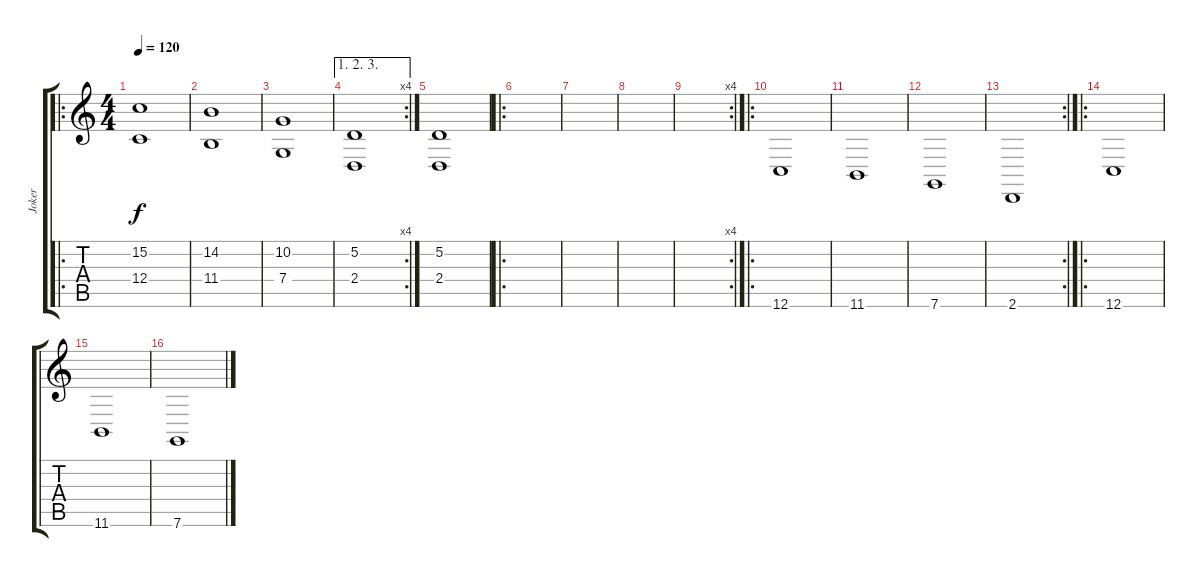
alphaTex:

\track ("Joker" "Joker") {instrument stringensemble2}
\staff {score tabs}
\tuning (D4 A3 F3 C3 G2 C2) {hide}
\ro
\ts (4 4)
\tempo 120
\clef g2
\ks c
(15.2 12.4).1{dy f} |
(14.2 11.4).1 |
(10.2 7.4).1 |
\ae (1 2 3)
\rc 4
(5.2 2.4).1 |
(5.2 2.4).1 |
\ro
|
|
|
\rc 4
|
\ro
12.6.1 |
11.6.1 |
7.6.1 |
\rc 2
2.6.1 |
\ro
12.6.1 |
11.6.1 |
7.6.1
